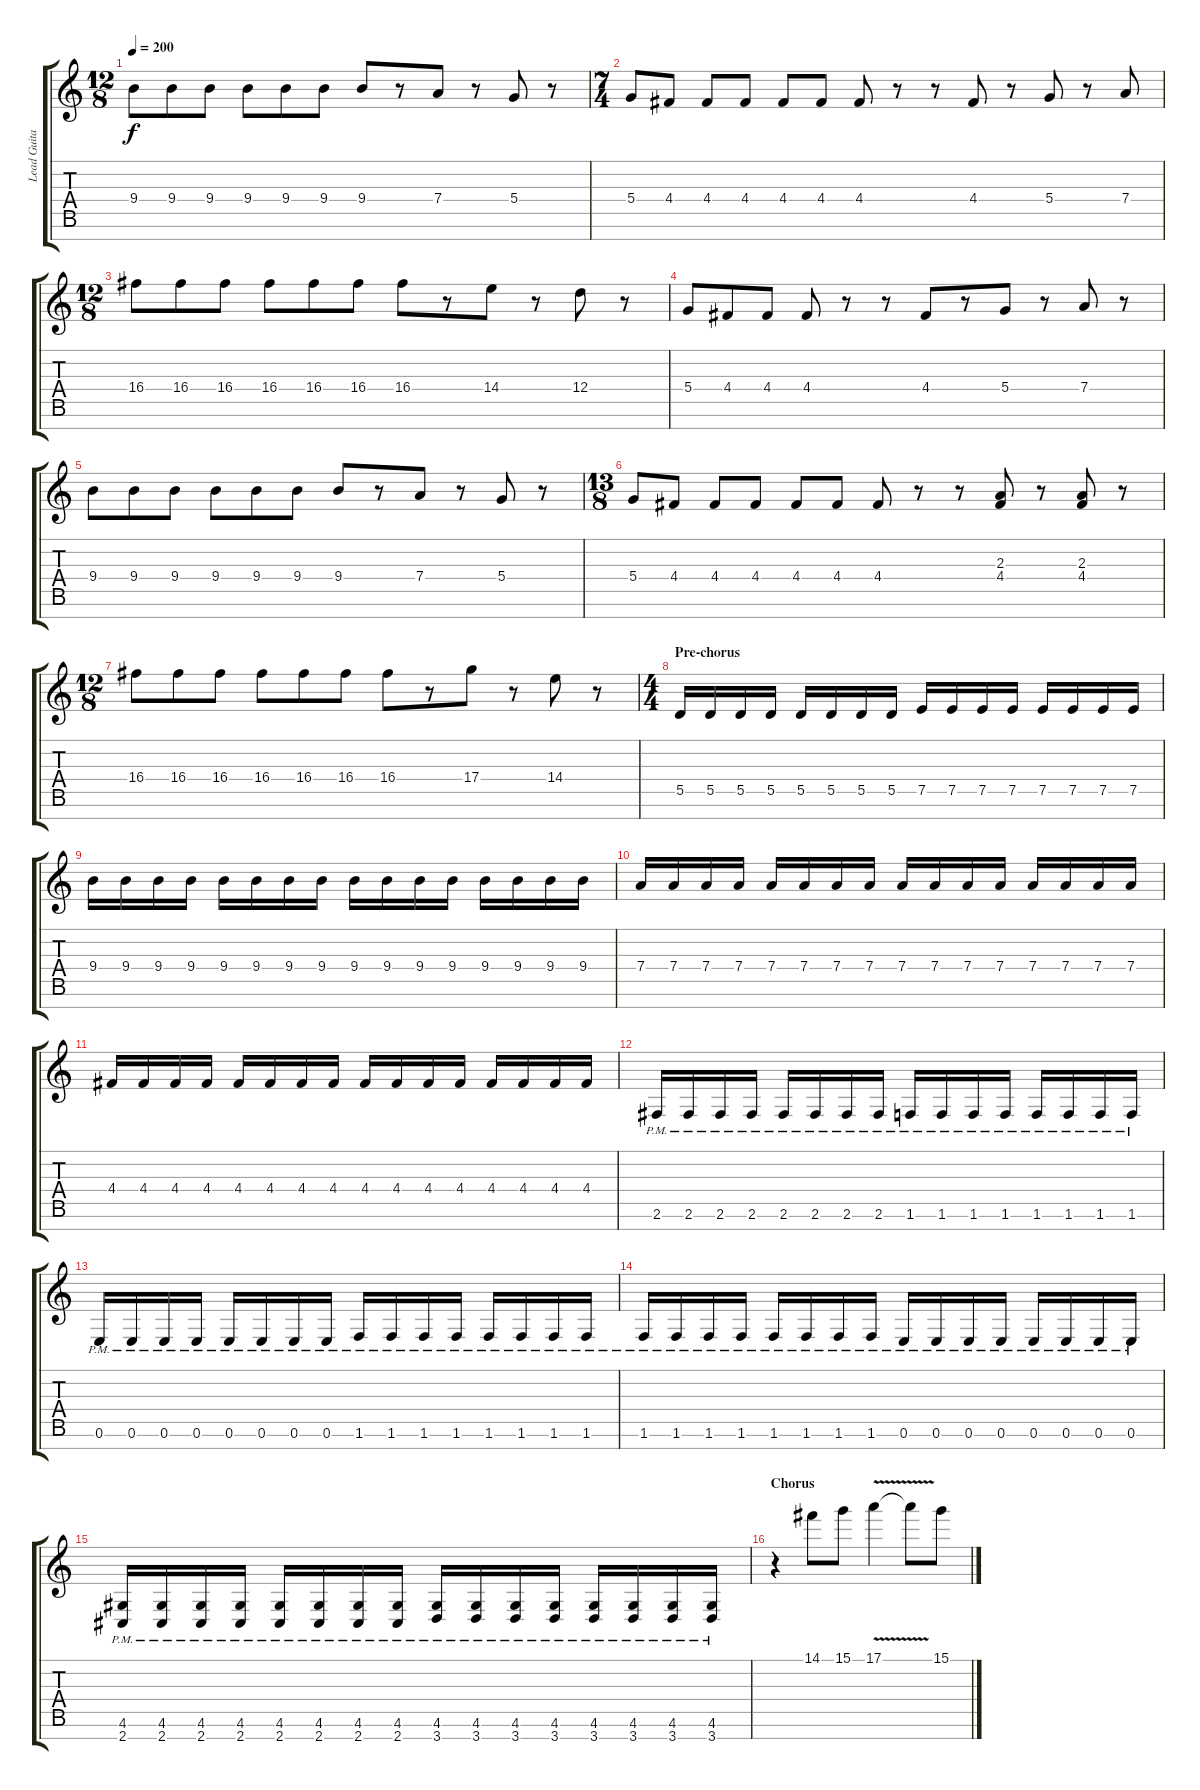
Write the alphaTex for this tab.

\track ("Lead Guitar 2" "Lead Guita") {instrument overdrivenguitar}
\staff {score tabs}
\tuning (E4 B3 G3 D3 A2 E2 B1) {hide}
\ts (12 8)
\tempo 200
\clef g2
\ks c
9.4.8{dy f} 9.4.8 9.4.8 9.4.8 9.4.8 9.4.8 9.4.8 r.8 7.4.8 r.8 5.4.8 r.8 |
\ts (7 4)
5.4.8 4.4.8 4.4.8 4.4.8 4.4.8 4.4.8 4.4.8 r.8 r.8 4.4.8 r.8 5.4.8 r.8 7.4.8 |
\ts (12 8)
16.4.8 16.4.8 16.4.8 16.4.8 16.4.8 16.4.8 16.4.8 r.8 14.4.8 r.8 12.4.8 r.8 |
5.4.8 4.4.8 4.4.8 4.4.8 r.8 r.8 4.4.8 r.8 5.4.8 r.8 7.4.8 r.8 |
9.4.8 9.4.8 9.4.8 9.4.8 9.4.8 9.4.8 9.4.8 r.8 7.4.8 r.8 5.4.8 r.8 |
\ts (13 8)
5.4.8 4.4.8 4.4.8 4.4.8 4.4.8 4.4.8 4.4.8 r.8 r.8 (2.3 4.4).8 r.8 (2.3 4.4).8 r.8 |
\ts (12 8)
16.4.8 16.4.8 16.4.8 16.4.8 16.4.8 16.4.8 16.4.8 r.8 17.4.8 r.8 14.4.8 r.8 |
\ts (4 4)
\section ("" "Pre-chorus")
5.5.16 5.5.16 5.5.16 5.5.16 5.5.16 5.5.16 5.5.16 5.5.16 7.5.16 7.5.16 7.5.16 7.5.16 7.5.16 7.5.16 7.5.16 7.5.16 |
9.4.16 9.4.16 9.4.16 9.4.16 9.4.16 9.4.16 9.4.16 9.4.16 9.4.16 9.4.16 9.4.16 9.4.16 9.4.16 9.4.16 9.4.16 9.4.16 |
7.4.16 7.4.16 7.4.16 7.4.16 7.4.16 7.4.16 7.4.16 7.4.16 7.4.16 7.4.16 7.4.16 7.4.16 7.4.16 7.4.16 7.4.16 7.4.16 |
4.4.16 4.4.16 4.4.16 4.4.16 4.4.16 4.4.16 4.4.16 4.4.16 4.4.16 4.4.16 4.4.16 4.4.16 4.4.16 4.4.16 4.4.16 4.4.16 |
2.6{pm}.16 2.6{pm}.16 2.6{pm}.16 2.6{pm}.16 2.6{pm}.16 2.6{pm}.16 2.6{pm}.16 2.6{pm}.16 1.6{pm}.16 1.6{pm}.16 1.6{pm}.16 1.6{pm}.16 1.6{pm}.16 1.6{pm}.16 1.6{pm}.16 1.6{pm}.16 |
0.6{pm}.16 0.6{pm}.16 0.6{pm}.16 0.6{pm}.16 0.6{pm}.16 0.6{pm}.16 0.6{pm}.16 0.6{pm}.16 1.6{pm}.16 1.6{pm}.16 1.6{pm}.16 1.6{pm}.16 1.6{pm}.16 1.6{pm}.16 1.6{pm}.16 1.6{pm}.16 |
1.6{pm}.16 1.6{pm}.16 1.6{pm}.16 1.6{pm}.16 1.6{pm}.16 1.6{pm}.16 1.6{pm}.16 1.6{pm}.16 0.6{pm}.16 0.6{pm}.16 0.6{pm}.16 0.6{pm}.16 0.6{pm}.16 0.6{pm}.16 0.6{pm}.16 0.6{pm}.16 |
(4.6 2.7{pm}).16 (4.6 2.7{pm}).16 (4.6 2.7{pm}).16 (4.6 2.7{pm}).16 (4.6 2.7{pm}).16 (4.6 2.7{pm}).16 (4.6 2.7{pm}).16 (4.6 2.7{pm}).16 (4.6 3.7{pm}).16 (4.6 3.7{pm}).16 (4.6 3.7{pm}).16 (4.6 3.7{pm}).16 (4.6 3.7{pm}).16 (4.6 3.7{pm}).16 (4.6 3.7{pm}).16 (4.6 3.7{pm}).16 |
\section ("" "Chorus")
r.4 14.1.8 15.1.8 17.1{v}.4 17.1{t}.8 15.1.8
